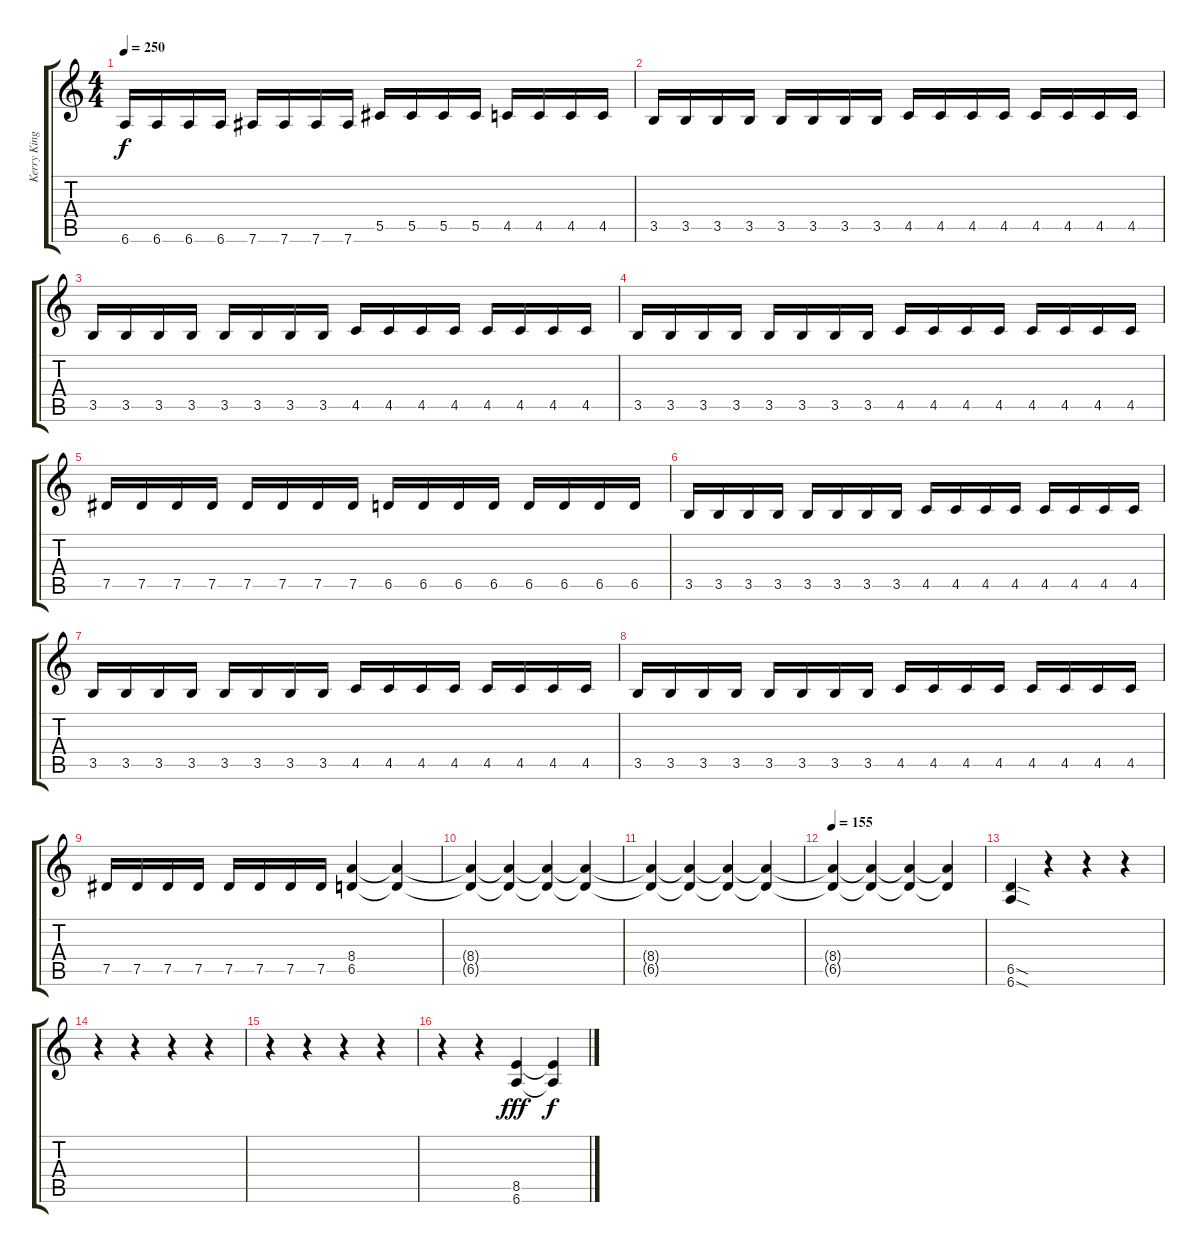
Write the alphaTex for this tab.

\track ("Kerry King" "Kerry King") {instrument distortionguitar}
\staff {score tabs}
\tuning (Eb4 Bb3 Gb3 Db3 Ab2 Eb2) {hide}
\ts (4 4)
\tempo 250
\clef g2
\ks c
6.6.16{dy f} 6.6.16 6.6.16 6.6.16 7.6.16 7.6.16 7.6.16 7.6.16 5.5.16 5.5.16 5.5.16 5.5.16 4.5.16 4.5.16 4.5.16 4.5.16 |
3.5.16 3.5.16 3.5.16 3.5.16 3.5.16 3.5.16 3.5.16 3.5.16 4.5.16 4.5.16 4.5.16 4.5.16 4.5.16 4.5.16 4.5.16 4.5.16 |
3.5.16 3.5.16 3.5.16 3.5.16 3.5.16 3.5.16 3.5.16 3.5.16 4.5.16 4.5.16 4.5.16 4.5.16 4.5.16 4.5.16 4.5.16 4.5.16 |
3.5.16 3.5.16 3.5.16 3.5.16 3.5.16 3.5.16 3.5.16 3.5.16 4.5.16 4.5.16 4.5.16 4.5.16 4.5.16 4.5.16 4.5.16 4.5.16 |
7.5.16 7.5.16 7.5.16 7.5.16 7.5.16 7.5.16 7.5.16 7.5.16 6.5.16 6.5.16 6.5.16 6.5.16 6.5.16 6.5.16 6.5.16 6.5.16 |
3.5.16 3.5.16 3.5.16 3.5.16 3.5.16 3.5.16 3.5.16 3.5.16 4.5.16 4.5.16 4.5.16 4.5.16 4.5.16 4.5.16 4.5.16 4.5.16 |
3.5.16 3.5.16 3.5.16 3.5.16 3.5.16 3.5.16 3.5.16 3.5.16 4.5.16 4.5.16 4.5.16 4.5.16 4.5.16 4.5.16 4.5.16 4.5.16 |
3.5.16 3.5.16 3.5.16 3.5.16 3.5.16 3.5.16 3.5.16 3.5.16 4.5.16 4.5.16 4.5.16 4.5.16 4.5.16 4.5.16 4.5.16 4.5.16 |
7.5.16 7.5.16 7.5.16 7.5.16 7.5.16 7.5.16 7.5.16 7.5.16 (8.4 6.5).4 (8.4{t} 6.5{t}).4 |
(8.4{t} 6.5{t}).4 (8.4{t} 6.5{t}).4 (8.4{t} 6.5{t}).4 (8.4{t} 6.5{t}).4 |
(8.4{t} 6.5{t}).4 (8.4{t} 6.5{t}).4 (8.4{t} 6.5{t}).4 (8.4{t} 6.5{t}).4 |
\tempo 155
(8.4{t} 6.5{t}).4 (8.4{t} 6.5{t}).4 (8.4{t} 6.5{t}).4 (8.4{t} 6.5{t}).4 |
(6.5{sod} 6.6{sod}).4 r.4 r.4 r.4 |
r.4 r.4 r.4 r.4 |
r.4 r.4 r.4 r.4 |
r.4 r.4 (8.5 6.6).4{dy fff} (8.5{t} 6.6{t}).4{dy f}
